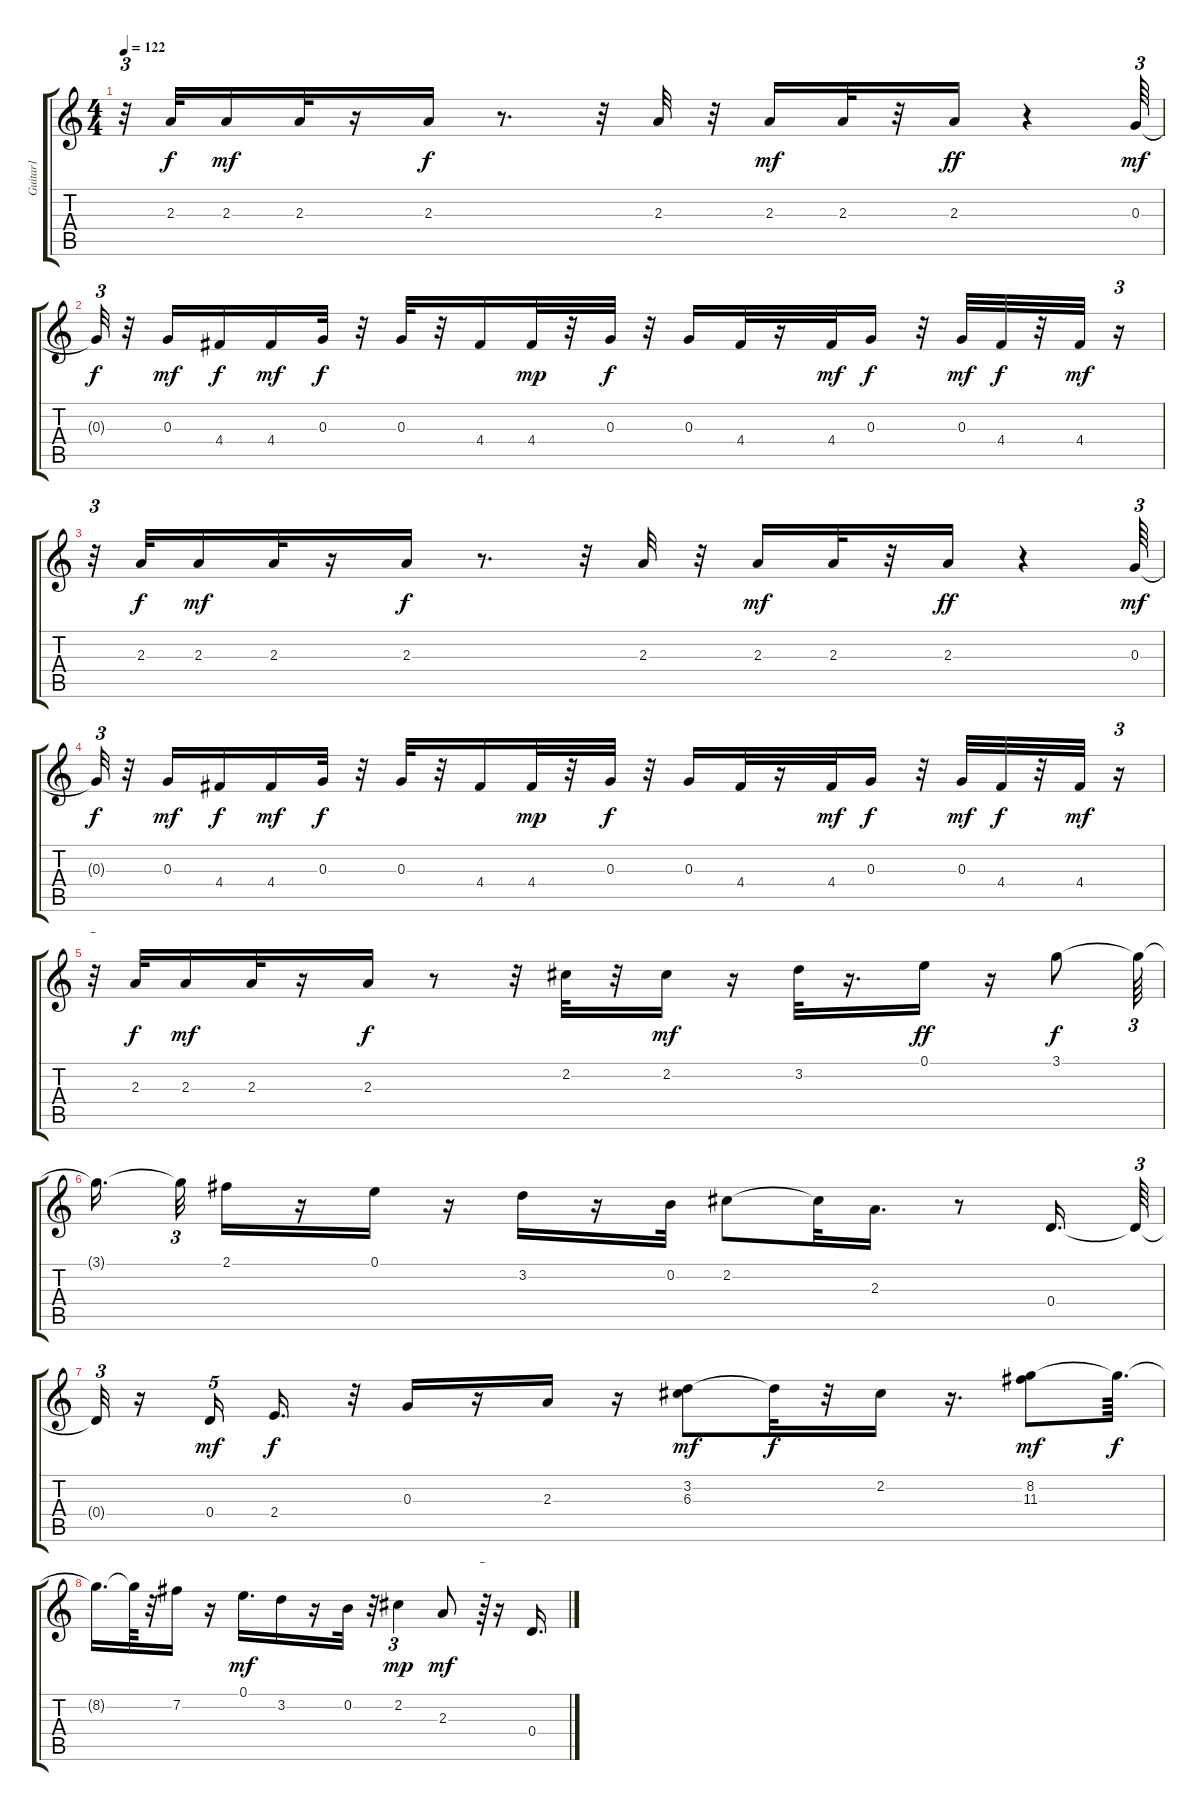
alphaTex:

\track ("Guitar1" "Guitar1") {instrument acousticguitarsteel}
\staff {score tabs}
\tuning (E4 B3 G3 D3 A2 E2) {hide}
\ts (4 4)
\tempo 122
\clef g2
\ks c
r.32{tu (3 2) dy mf} 2.3.32{dy f} 2.3.16{dy mf} 2.3.32 r.16 2.3.16{dy f} r.8{d} r.32 2.3.32 r.32 2.3.16{dy mf} 2.3.32 r.32 2.3.16{dy ff} r.4 0.3.64{tu (3 2) dy mf} |
0.3{t}.32{tu (3 2) dy f} r.32 0.3.16{dy mf} 4.4.16{dy f} 4.4.16{dy mf} 0.3.32{dy f} r.32 0.3.32 r.32 4.4.16 4.4.32{dy mp} r.32 0.3.32{dy f} r.32 0.3.16 4.4.32 r.16 4.4.32{dy mf} 0.3.16{dy f} r.32 0.3.32{dy mf} 4.4.32{dy f} r.32 4.4.32{dy mf} r.16{tu (3 2)} |
r.32{tu (3 2)} 2.3.32{dy f} 2.3.16{dy mf} 2.3.32 r.16 2.3.16{dy f} r.8{d} r.32 2.3.32 r.32 2.3.16{dy mf} 2.3.32 r.32 2.3.16{dy ff} r.4 0.3.64{tu (3 2) dy mf} |
0.3{t}.32{tu (3 2) dy f} r.32 0.3.16{dy mf} 4.4.16{dy f} 4.4.16{dy mf} 0.3.32{dy f} r.32 0.3.32 r.32 4.4.16 4.4.32{dy mp} r.32 0.3.32{dy f} r.32 0.3.16 4.4.32 r.16 4.4.32{dy mf} 0.3.16{dy f} r.32 0.3.32{dy mf} 4.4.32{dy f} r.32 4.4.32{dy mf} r.16{tu (3 2)} |
r.32{tu (3 2)} 2.3.32{dy f} 2.3.16{dy mf} 2.3.32 r.16 2.3.16{dy f} r.8 r.32 2.2.32 r.32 2.2.16{dy mf} r.16 3.2.32 r.16{d} 0.1.16{dy ff} r.16 3.1.8{dy f} 3.1{t}.64{tu (3 2)} |
3.1{t}.16{d} 3.1{t}.32{tu (3 2)} 2.1.16 r.16 0.1.16 r.16 3.2.16 r.16 0.2.32 2.2.8 2.2{t}.32 2.3.16{d} r.8 0.4.16{d} 0.4{t}.64{tu (3 2)} |
0.4{t}.32{tu (3 2)} r.16 0.4.16{tu (5 4) dy mf} 2.4.16{d dy f} r.32 0.3.16 r.16 2.3.16 r.16 (3.2 6.3).8{dy mf} 3.2{t}.32{dy f} r.32 2.2.16 r.16{d} (8.2 11.3).8{dy mf} 8.2{t}.64{d dy f} |
8.2{t}.16{d} 8.2{t}.64 r.32 7.2.16 r.16 0.1.16{d dy mf} 3.2.16 r.16 0.2.32 r.32 2.2.4{tu (3 2) dy mp} 2.3.8{dy mf} r.64{tu (5 4)} r.16 0.4.16{d}
